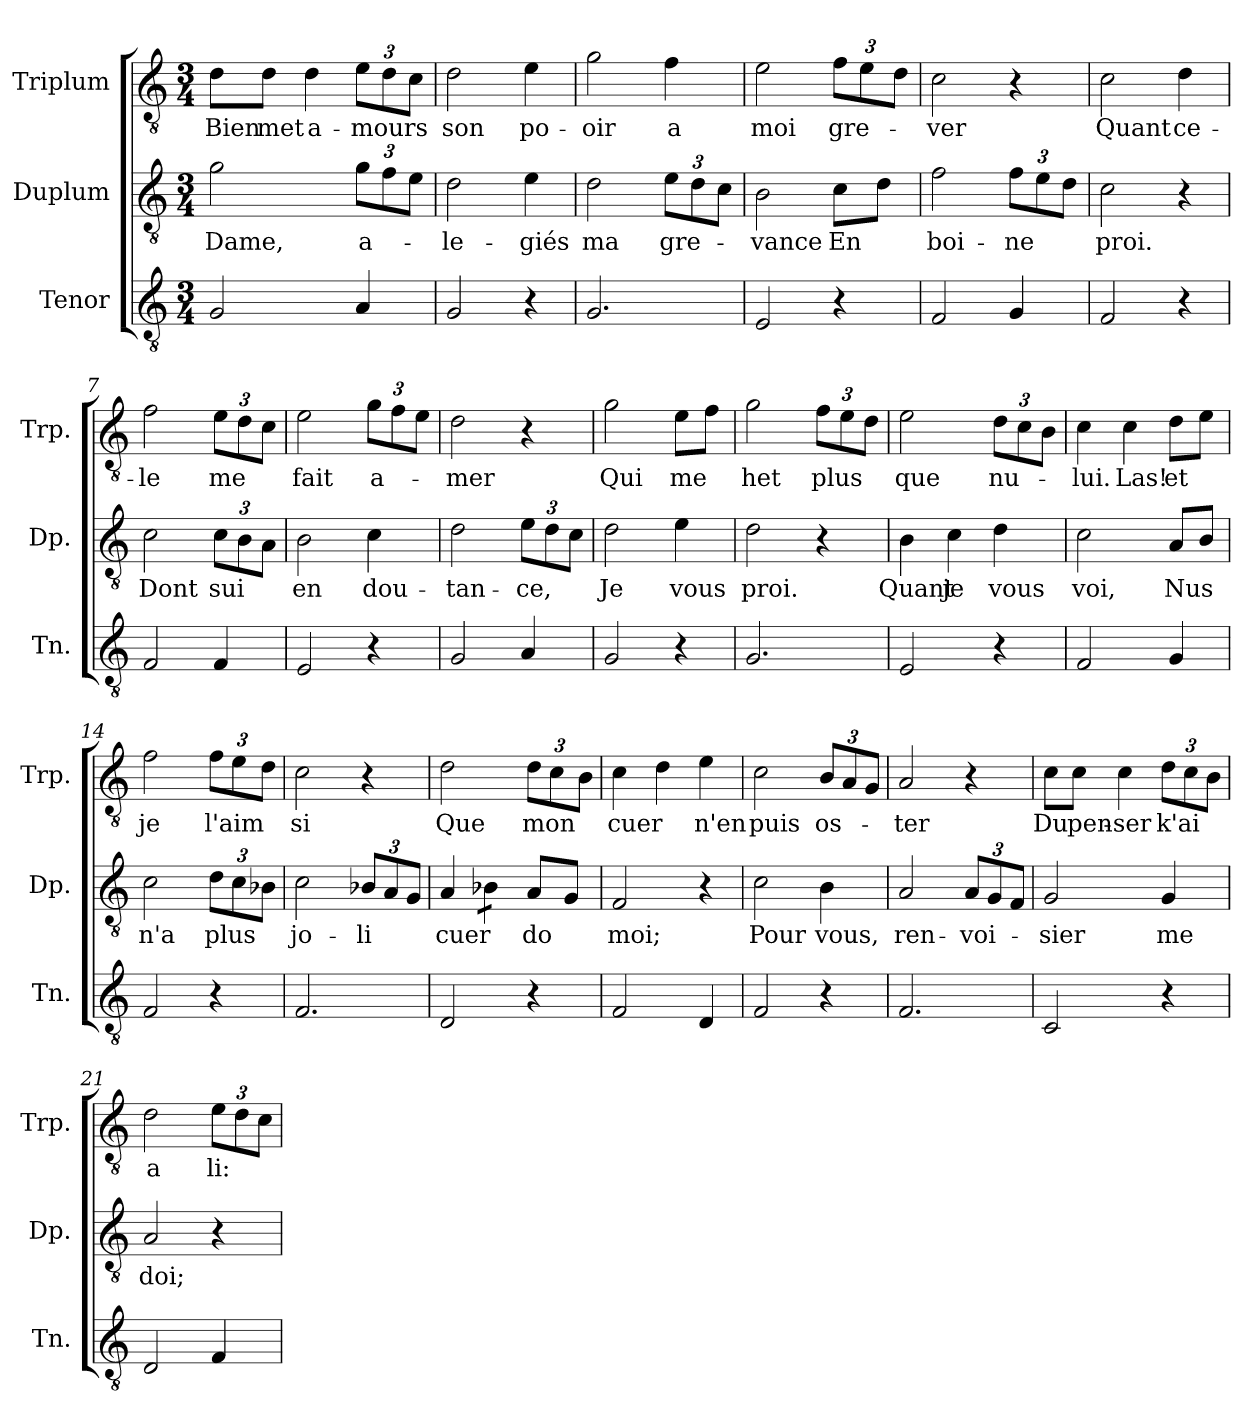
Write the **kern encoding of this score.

**kern	**kern	**text	**kern	**text
*part3	*part2	*part2	*part1	*part1
*staff3	*staff2	*staff2	*staff1	*staff1
*I"Tenor	*I"Duplum	*	*I"Triplum	*
*I'Tn.	*I'Dp.	*	*I'Trp.	*
*clefGv2	*clefGv2	*	*clefGv2	*
*k[]	*k[]	*	*k[]	*
*M3/4	*M3/4	*	*M3/4	*
=1	=1	=1	=1	=1
!	!	!LO:LY:b	!	!LO:LY:b
2G/	2g\	Dame,	8d\L	Bien
!	!	!	!	!LO:LY:b
.	.	.	8d\J	met
!	!	!	!	!LO:LY:b
.	.	.	4d\	a-
*	*Xbrackettup	*	*	*
!	!	!LO:LY:b	!	!
*	*	*	*Xbrackettup	*
!	!	!	!	!LO:LY:b
4A/	12g\L	a-	12e\L	-mours
.	12f\	.	12d\	.
.	12e\J	.	12c\J	.
=2	=2	=2	=2	=2
!	!	!LO:LY:b	!	!LO:LY:b
2G/	2d\	-le-	2d\	son
!	!	!LO:LY:b	!	!LO:LY:b
4r	4e\	-giés	4e\	po-
=3	=3	=3	=3	=3
!	!	!LO:LY:b	!	!LO:LY:b
2.G/	2d\	ma	2g\	-oir
!	!	!LO:LY:b	!	!LO:LY:b
.	12e\L	gre-	4f\	a
.	12d\	.	.	.
.	12c\J	.	.	.
=4	=4	=4	=4	=4
!	!	!LO:LY:b	!	!LO:LY:b
2E/	2B\	-vance	2e\	moi
!	!	!LO:LY:b	!	!LO:LY:b
4r	8c\L	En	12f\L	gre-
.	.	.	12e\	.
.	8d\J	.	.	.
.	.	.	12d\J	.
=5	=5	=5	=5	=5
!	!	!LO:LY:b	!	!LO:LY:b
2F/	2f\	boi-	2c\	-ver
!	!	!LO:LY:b	!	!
4G/	12f\L	-ne	4r	.
.	12e\	.	.	.
.	12d\J	.	.	.
=6	=6	=6	=6	=6
!	!	!LO:LY:b	!	!LO:LY:b
2F/	2c\	proi.	2c\	Quant
!	!	!	!	!LO:LY:b
4r	4r	.	4d\	ce-
=7	=7	=7	=7	=7
!	!	!LO:LY:b	!	!LO:LY:b
2F/	2c\	Dont	2f\	-le
!	!	!LO:LY:b	!	!LO:LY:b
4F/	12c\L	sui	12e\L	me
.	12B\	.	12d\	.
.	12A\J	.	12c\J	.
!!LO:LB:g=z
=8	=8	=8	=8	=8
!	!	!LO:LY:b	!	!LO:LY:b
2E/	2B\	en	2e\	fait
!	!	!LO:LY:b	!	!LO:LY:b
4r	4c\	dou-	12g\L	a-
.	.	.	12f\	.
.	.	.	12e\J	.
=9	=9	=9	=9	=9
!	!	!LO:LY:b	!	!LO:LY:b
2G/	2d\	-tan-	2d\	-mer
!	!	!LO:LY:b	!	!
4A/	12e\L	-ce,	4r	.
.	12d\	.	.	.
.	12c\J	.	.	.
=10	=10	=10	=10	=10
!	!	!LO:LY:b	!	!LO:LY:b
2G/	2d\	Je	2g\	Qui
!	!	!LO:LY:b	!	!LO:LY:b
4r	4e\	vous	8e\L	me
.	.	.	8f\J	.
=11	=11	=11	=11	=11
!	!	!LO:LY:b	!	!LO:LY:b
2.G/	2d\	proi.	2g\	het
!	!	!	!	!LO:LY:b
.	4r	.	12f\L	plus
.	.	.	12e\	.
.	.	.	12d\J	.
=12	=12	=12	=12	=12
!	!	!LO:LY:b	!	!LO:LY:b
2E/	4B\	Quant	2e\	que
!	!	!LO:LY:b	!	!
.	4c\	je	.	.
!	!	!LO:LY:b	!	!LO:LY:b
4r	4d\	vous	12d\L	nu-
.	.	.	12c\	.
.	.	.	12B\J	.
=13	=13	=13	=13	=13
!	!	!LO:LY:b	!	!LO:LY:b
2F/	2c\	voi,	4c\	-lui.
!	!	!	!	!LO:LY:b
.	.	.	4c\	Las!
!	!	!LO:LY:b	!	!LO:LY:b
4G/	8A/L	Nus	8d\L	et
.	8B/J	.	8e\J	.
=14	=14	=14	=14	=14
!	!	!LO:LY:b	!	!LO:LY:b
2F/	2c\	n'a	2f\	je
!	!	!LO:LY:b	!	!LO:LY:b
4r	12d\L	plus	12f\L	l'aim
.	12c\	.	12e\	.
.	12B-X\J	.	12d\J	.
!!LO:LB:g=z
=15	=15	=15	=15	=15
!	!	!LO:LY:b	!	!LO:LY:b
2.F/	2c\	jo-	2c\	si
!	!	!LO:LY:b	!	!
.	12B-X/L	-li	4r	.
.	12A/	.	.	.
.	12G/J	.	.	.
=16	=16	=16	=16	=16
!	!	!LO:LY:b	!	!LO:LY:b
2D/	4A/	cuer	2d\	Que
*	*tremolo	*	*	*
.	8B-X\L	.	.	.
.	8B-X\J	.	.	.
*	*Xtremolo	*	*	*
!	!	!LO:LY:b	!	!LO:LY:b
4r	8A/L	do	12d\L	mon
.	.	.	12c\	.
.	8G/J	.	.	.
.	.	.	12B\J	.
=17	=17	=17	=17	=17
!	!	!LO:LY:b	!	!LO:LY:b
2F/	2F/	moi;	4c\	cuer
.	.	.	4d\	.
!	!	!	!	!LO:LY:b
4D/	4r	.	4e\	n'en
=18	=18	=18	=18	=18
!	!	!LO:LY:b	!	!LO:LY:b
2F/	2c\	Pour	2c\	puis
!	!	!LO:LY:b	!	!LO:LY:b
4r	4B\	vous,	12B/L	os-
.	.	.	12A/	.
.	.	.	12G/J	.
=19	=19	=19	=19	=19
!	!	!LO:LY:b	!	!LO:LY:b
2.F/	2A/	ren-	2A/	-ter
!	!	!LO:LY:b	!	!
.	12A/L	-voi-	4r	.
.	12G/	.	.	.
.	12F/J	.	.	.
=20	=20	=20	=20	=20
!	!	!LO:LY:b	!	!LO:LY:b
2C/	2G/	-sier	8c\L	Du
!	!	!	!	!LO:LY:b
.	.	.	8c\J	pen-
!	!	!	!	!LO:LY:b
.	.	.	4c\	-ser
!	!	!LO:LY:b	!	!LO:LY:b
4r	4G/	me	12d\L	k'ai
.	.	.	12c\	.
.	.	.	12B\J	.
=21	=21	=21	=21	=21
!	!	!LO:LY:b	!	!LO:LY:b
2D/	2A/	doi;	2d\	a
!	!	!	!	!LO:LY:b
4F/	4r	.	12e\L	li:
.	.	.	12d\	.
.	.	.	12c\J	.
=	=	=	=	=
*-	*-	*-	*-	*-
